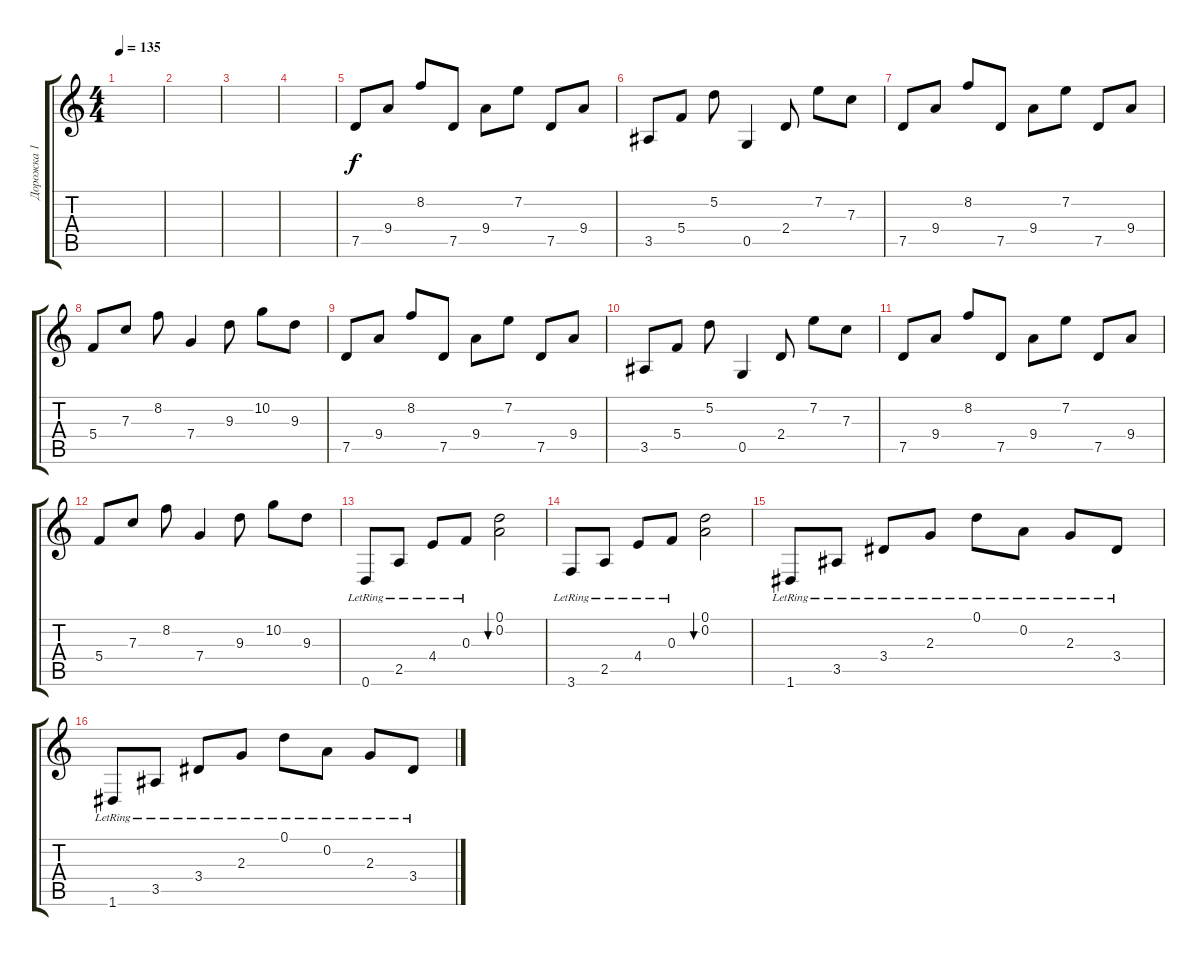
\track ("Дорожка 1" "Дорожка 1") {instrument acousticguitarnylon}
\staff {score tabs}
\tuning (D4 A3 F3 C3 G2 D2) {hide}
\ts (4 4)
\tempo 135
\clef g2
\ks c
|
|
|
|
7.5.8 9.4.8 8.2.8 7.5.8 9.4.8 7.2.8 7.5.8 9.4.8 |
3.5.8 5.4.8 5.2.8 0.5.4 2.4.8 7.2.8 7.3.8 |
7.5.8 9.4.8 8.2.8 7.5.8 9.4.8 7.2.8 7.5.8 9.4.8 |
5.4.8 7.3.8 8.2.8 7.4.4 9.3.8 10.2.8 9.3.8 |
7.5.8 9.4.8 8.2.8 7.5.8 9.4.8 7.2.8 7.5.8 9.4.8 |
3.5.8 5.4.8 5.2.8 0.5.4 2.4.8 7.2.8 7.3.8 |
7.5.8 9.4.8 8.2.8 7.5.8 9.4.8 7.2.8 7.5.8 9.4.8 |
5.4.8 7.3.8 8.2.8 7.4.4 9.3.8 10.2.8 9.3.8 |
0.6{lr}.8 2.5{lr}.8 4.4{lr}.8 0.3{lr}.8 (0.1 0.2).2{bu 60} |
3.6{lr}.8 2.5{lr}.8 4.4{lr}.8 0.3{lr}.8 (0.1 0.2).2{bu 60} |
1.6{lr}.8 3.5{lr}.8 3.4{lr}.8 2.3{lr}.8 0.1{lr}.8 0.2{lr}.8 2.3{lr}.8 3.4{lr}.8 |
1.6{lr}.8 3.5{lr}.8 3.4{lr}.8 2.3{lr}.8 0.1{lr}.8 0.2{lr}.8 2.3{lr}.8 3.4{lr}.8
